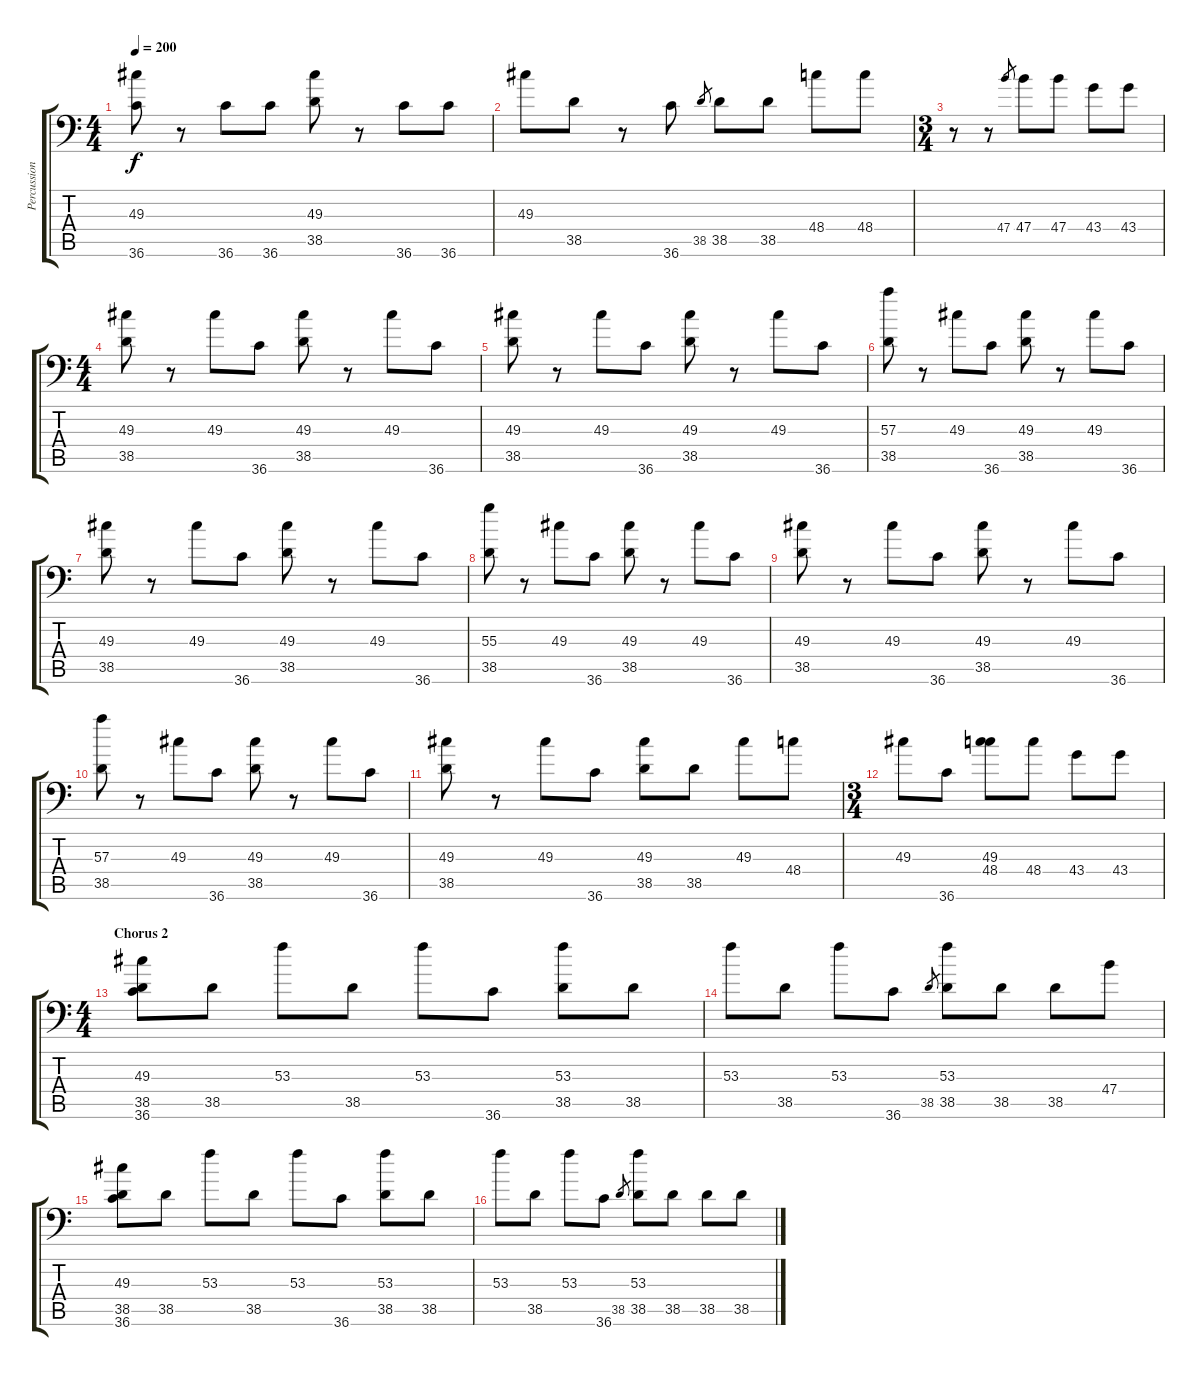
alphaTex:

\track ("Percussion" "Percussion") {instrument acousticgrandpiano}
\staff {score tabs}
\tuning (C-1 C-1 C-1 C-1 C-1 C-1) {hide}
\ts (4 4)
\tempo 200
\clef f4
\ks c
(49.3 36.6).8{dy f} r.8 36.6.8 36.6.8 (49.3 38.5).8 r.8 36.6.8 36.6.8 |
49.3.8 38.5.8 r.8 36.6.8 38.5.8{gr} 38.5.8 38.5.8 48.4.8 48.4.8 |
\ts (3 4)
r.8 r.8 47.4.8{gr} 47.4.8 47.4.8 43.4.8 43.4.8 |
\ts (4 4)
(49.3 38.5).8 r.8 49.3.8 36.6.8 (49.3 38.5).8 r.8 49.3.8 36.6.8 |
(49.3 38.5).8 r.8 49.3.8 36.6.8 (49.3 38.5).8 r.8 49.3.8 36.6.8 |
(57.3 38.5).8 r.8 49.3.8 36.6.8 (49.3 38.5).8 r.8 49.3.8 36.6.8 |
(49.3 38.5).8 r.8 49.3.8 36.6.8 (49.3 38.5).8 r.8 49.3.8 36.6.8 |
(55.3 38.5).8 r.8 49.3.8 36.6.8 (49.3 38.5).8 r.8 49.3.8 36.6.8 |
(49.3 38.5).8 r.8 49.3.8 36.6.8 (49.3 38.5).8 r.8 49.3.8 36.6.8 |
(57.3 38.5).8 r.8 49.3.8 36.6.8 (49.3 38.5).8 r.8 49.3.8 36.6.8 |
(49.3 38.5).8 r.8 49.3.8 36.6.8 (49.3 38.5).8 38.5.8 49.3.8 48.4.8 |
\ts (3 4)
49.3.8 36.6.8 (49.3 48.4).8 48.4.8 43.4.8 43.4.8 |
\ts (4 4)
\section ("" "Chorus 2")
(49.3 38.5 36.6).8 38.5.8 53.3.8 38.5.8 53.3.8 36.6.8 (53.3 38.5).8 38.5.8 |
53.3.8 38.5.8 53.3.8 36.6.8 38.5.8{gr} (53.3 38.5).8 38.5.8 38.5.8 47.4.8 |
(49.3 38.5 36.6).8 38.5.8 53.3.8 38.5.8 53.3.8 36.6.8 (53.3 38.5).8 38.5.8 |
53.3.8 38.5.8 53.3.8 36.6.8 38.5.8{gr} (53.3 38.5).8 38.5.8 38.5.8 38.5.8
